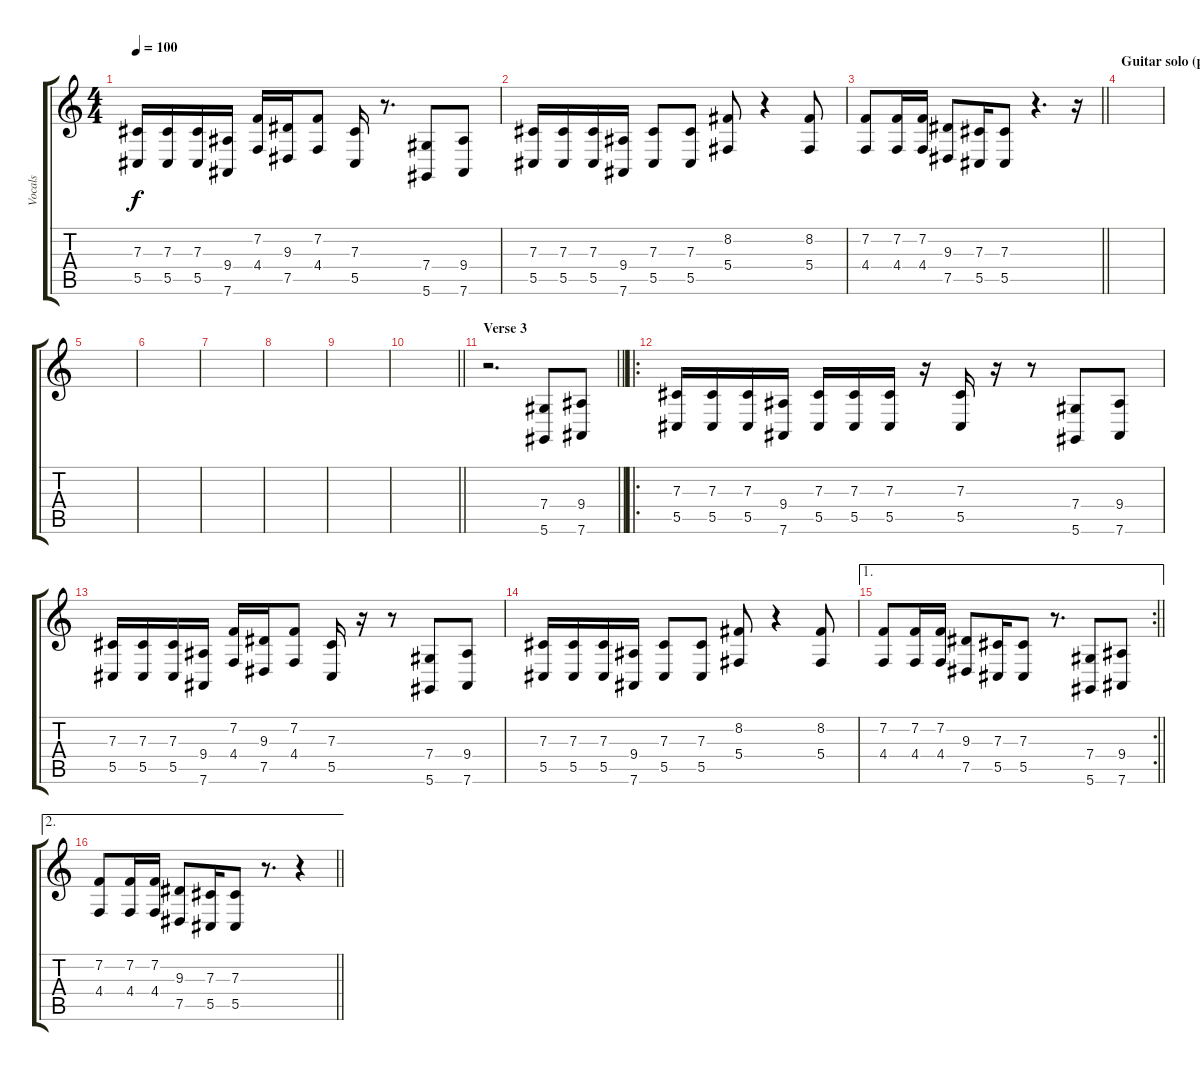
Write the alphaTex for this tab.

\track ("Vocals" "Vocals") {instrument synthvoice}
\staff {score tabs}
\tuning (Eb4 Bb3 Gb3 Db3 Ab2 Eb2) {hide}
\ts (4 4)
\tempo 100
\clef g2
\ks c
(7.3 5.5).16{dy f} (7.3 5.5).16 (7.3 5.5).16 (9.4 7.6).16 (7.2 4.4).16 (9.3 7.5).16 (7.2 4.4).8 (7.3 5.5).16 r.8{d} (7.4 5.6).8 (9.4 7.6).8 |
(7.3 5.5).16 (7.3 5.5).16 (7.3 5.5).16 (9.4 7.6).16 (7.3 5.5).8 (7.3 5.5).8 (8.2 5.4).8 r.4 (8.2 5.4).8 |
\barLineRight lightlight
(7.2 4.4).8 (7.2 4.4).16 (7.2 4.4).16 (9.3 7.5).8 (7.3 5.5).16 (7.3 5.5).8 r.4{d} r.16 |
\section ("" "Guitar solo (por fazer)")
|
|
|
|
|
|
\barLineRight lightlight
|
\section ("" "Verse 3")
\barLineRight lightlight
r.2{d} (7.4 5.6).8 (9.4 7.6).8 |
\ro
(7.3 5.5).16 (7.3 5.5).16 (7.3 5.5).16 (9.4 7.6).16 (7.3 5.5).16 (7.3 5.5).16 (7.3 5.5).16 r.16 (7.3 5.5).16 r.16 r.8 (7.4 5.6).8 (9.4 7.6).8 |
(7.3 5.5).16 (7.3 5.5).16 (7.3 5.5).16 (9.4 7.6).16 (7.2 4.4).16 (9.3 7.5).16 (7.2 4.4).8 (7.3 5.5).16 r.16 r.8 (7.4 5.6).8 (9.4 7.6).8 |
(7.3 5.5).16 (7.3 5.5).16 (7.3 5.5).16 (9.4 7.6).16 (7.3 5.5).8 (7.3 5.5).8 (8.2 5.4).8 r.4 (8.2 5.4).8 |
\ae 1
\rc 2
\barLineRight lightlight
(7.2 4.4).8 (7.2 4.4).16 (7.2 4.4).16 (9.3 7.5).8 (7.3 5.5).16 (7.3 5.5).8 r.8{d} (7.4 5.6).8 (9.4 7.6).8 |
\ae 2
\barLineRight lightlight
(7.2 4.4).8 (7.2 4.4).16 (7.2 4.4).16 (9.3 7.5).8 (7.3 5.5).16 (7.3 5.5).8 r.8{d} r.4
